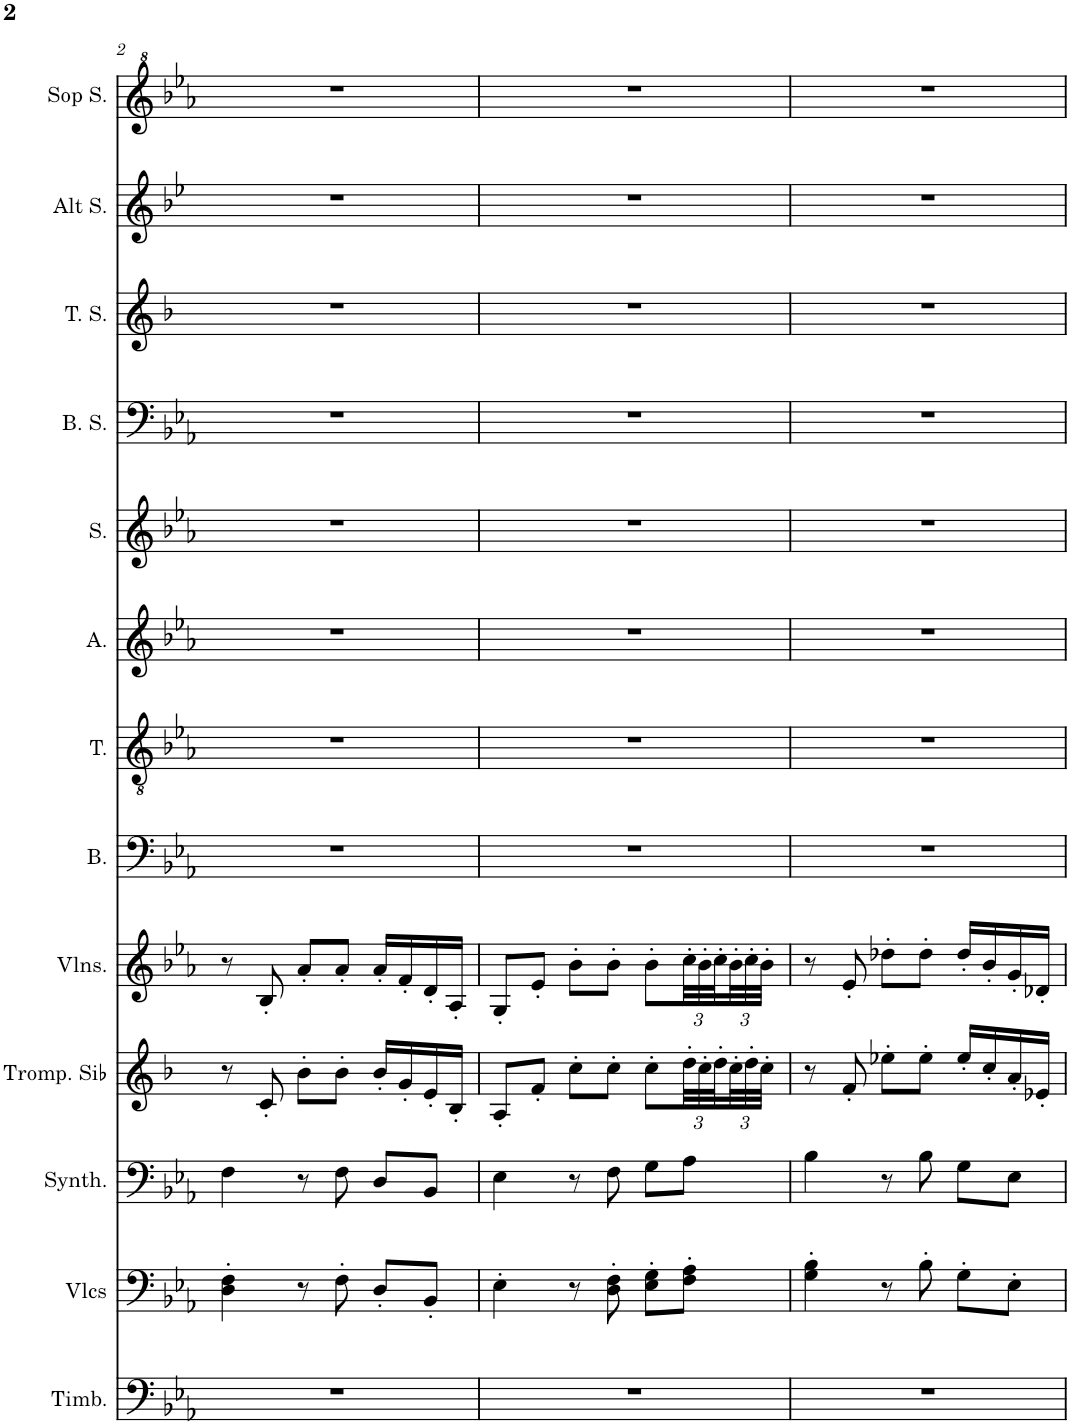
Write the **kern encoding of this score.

**kern	**kern	**kern	**kern	**kern	**kern	**kern	**kern	**kern	**kern	**kern	**kern	**kern
*part13	*part12	*part11	*part10	*part9	*part8	*part7	*part6	*part5	*part4	*part3	*part2	*part1
*staff13	*staff12	*staff11	*staff10	*staff9	*staff8	*staff7	*staff6	*staff5	*staff4	*staff3	*staff2	*staff1
*I"Timbales, Staff-1	*I"Violoncelles, D'Bass/Strings, etc	*I"Synthétiseur d'instruments à cordes, Synth strings, etc	*I"Trompette en Sib, Synth strings 2	*I"Violons, 1st violins	*I"Basse	*I"Ténor	*I"Alto	*I"Soprano	*I"Basse Solo	*I"Tenor Solo	*I"Alto Solo	*I"Soprano Solo
*I'Timb.	*I'Vlcs	*I'Synth.	*I'Tromp. Sib	*I'Vlns.	*I'B.	*I'T.	*I'A.	*I'S.	*I'B. S.	*I'T. S.	*I'Alt S.	*I'Sop S.
!!LO:PB:g=z
*clefF4	*clefF4	*clefF4	*clefG2	*clefG2	*clefF4	*clefGv2	*clefG2	*clefG2	*clefF4	*clefG2	*clefG2	*clefG^2
*	*	*	*Trd1c2	*	*	*	*	*	*	*Trd8c14	*Trd4c7	*
*k[b-e-a-]	*k[b-e-a-]	*k[b-e-a-]	*k[b-]	*k[b-e-a-]	*k[b-e-a-]	*k[b-e-a-]	*k[b-e-a-]	*k[b-e-a-]	*k[b-e-a-]	*k[b-]	*k[b-e-]	*k[b-e-a-]
*M3/4	*M3/4	*M3/4	*M3/4	*M3/4	*M3/4	*M3/4	*M3/4	*M3/4	*M3/4	*M3/4	*M3/4	*M3/4
=2	=2	=2	=2	=2	=2	=2	=2	=2	=2	=2	=2	=2
2.r	4D\' 4F\'	4F\	8r	8r	2.r	2.r	2.r	2.r	2.r	2.r	2.r	2.r
.	.	.	8c'/	8B-'/	.	.	.	.	.	.	.	.
.	8r	8r	8b-'\L	8a-'/L	.	.	.	.	.	.	.	.
.	8F'\	8F\	8b-'\J	8a-'/J	.	.	.	.	.	.	.	.
.	8D'/L	8D/L	16b-'/LL	16a-'/LL	.	.	.	.	.	.	.	.
.	.	.	16g'/	16f'/	.	.	.	.	.	.	.	.
.	8BB-'/J	8BB-/J	16e'/	16d'/	.	.	.	.	.	.	.	.
.	.	.	16B-'/JJ	16A-'/JJ	.	.	.	.	.	.	.	.
=3	=3	=3	=3	=3	=3	=3	=3	=3	=3	=3	=3	=3
2.r	4E-'\	4E-\	8A'/L	8G'/L	2.r	2.r	2.r	2.r	2.r	2.r	2.r	2.r
.	.	.	8f'/J	8e-'/J	.	.	.	.	.	.	.	.
.	8r	8r	8cc'\L	8b-'\L	.	.	.	.	.	.	.	.
.	8D\' 8F\'	8F\	8cc'\J	8b-'\J	.	.	.	.	.	.	.	.
.	8E-\' 8G\'L	8G\L	8cc'\L	8b-'\L	.	.	.	.	.	.	.	.
*	*	*	*Xbrackettup	*Xbrackettup	*	*	*	*	*	*	*	*
.	8F\' 8A-\'J	8A-\J	48dd'\LL	48cc'\LL	.	.	.	.	.	.	.	.
.	.	.	48cc'\	48b-'\	.	.	.	.	.	.	.	.
.	.	.	48dd'\	48cc'\	.	.	.	.	.	.	.	.
.	.	.	48cc'\	48b-'\	.	.	.	.	.	.	.	.
.	.	.	48dd'\	48cc'\	.	.	.	.	.	.	.	.
.	.	.	48cc'\JJJ	48b-'\JJJ	.	.	.	.	.	.	.	.
=4	=4	=4	=4	=4	=4	=4	=4	=4	=4	=4	=4	=4
2.r	4G\' 4B-\'	4B-\	8r	8r	2.r	2.r	2.r	2.r	2.r	2.r	2.r	2.r
.	.	.	8f'/	8e-'/	.	.	.	.	.	.	.	.
.	8r	8r	8ee-X'\L	8dd-X'\L	.	.	.	.	.	.	.	.
.	8B-'\	8B-\	8ee-'\J	8dd-'\J	.	.	.	.	.	.	.	.
.	8G'\L	8G\L	16ee-'/LL	16dd-'/LL	.	.	.	.	.	.	.	.
.	.	.	16cc'/	16b-'/	.	.	.	.	.	.	.	.
.	8E-'\J	8E-\J	16a'/	16g'/	.	.	.	.	.	.	.	.
.	.	.	16e-X'/JJ	16d-X'/JJ	.	.	.	.	.	.	.	.
=	=	=	=	=	=	=	=	=	=	=	=	=
*-	*-	*-	*-	*-	*-	*-	*-	*-	*-	*-	*-	*-
